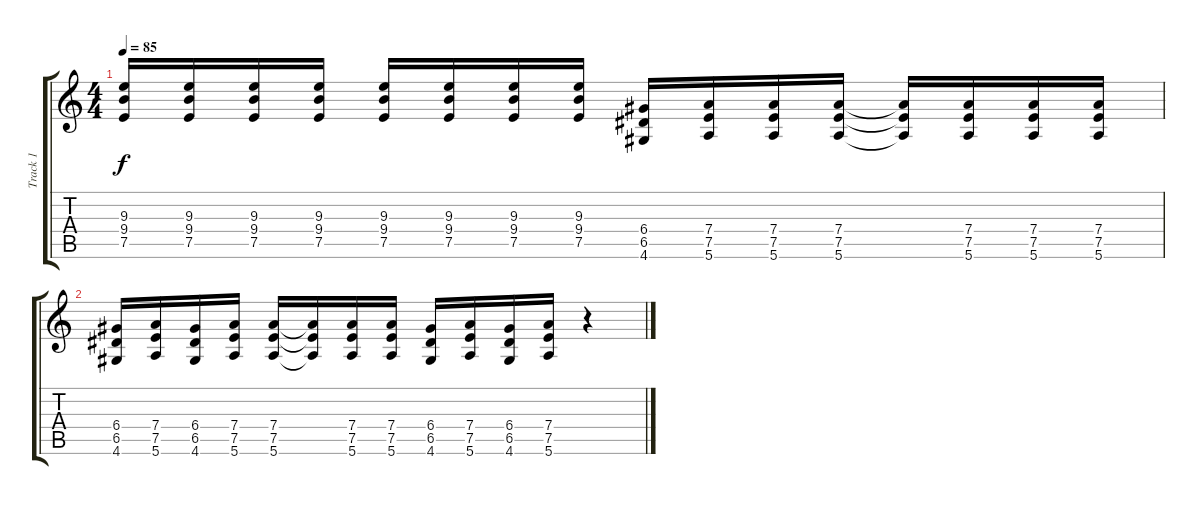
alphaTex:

\track ("Track 1" "Track 1") {instrument electricguitarmuted}
\staff {score tabs}
\tuning (E4 B3 G3 D3 A2 E2) {hide}
\ts (4 4)
\tempo 85
\clef g2
\ks c
(9.3 9.4 7.5).16{dy f} (9.3 9.4 7.5).16 (9.3 9.4 7.5).16 (9.3 9.4 7.5).16 (9.3 9.4 7.5).16 (9.3 9.4 7.5).16 (9.3 9.4 7.5).16 (9.3 9.4 7.5).16 (6.4 6.5 4.6).16 (7.4 7.5 5.6).16 (7.4 7.5 5.6).16 (7.4 7.5 5.6).16 (7.4{t} 7.5{t} 5.6{t}).16 (7.4 7.5 5.6).16 (7.4 7.5 5.6).16 (7.4 7.5 5.6).16 |
(6.4 6.5 4.6).16 (7.4 7.5 5.6).16 (6.4 6.5 4.6).16 (7.4 7.5 5.6).16 (7.4 7.5 5.6).16 (7.4{t} 7.5{t} 5.6{t}).16 (7.4 7.5 5.6).16 (7.4 7.5 5.6).16 (6.4 6.5 4.6).16 (7.4 7.5 5.6).16 (6.4 6.5 4.6).16 (7.4 7.5 5.6).16 r.4
